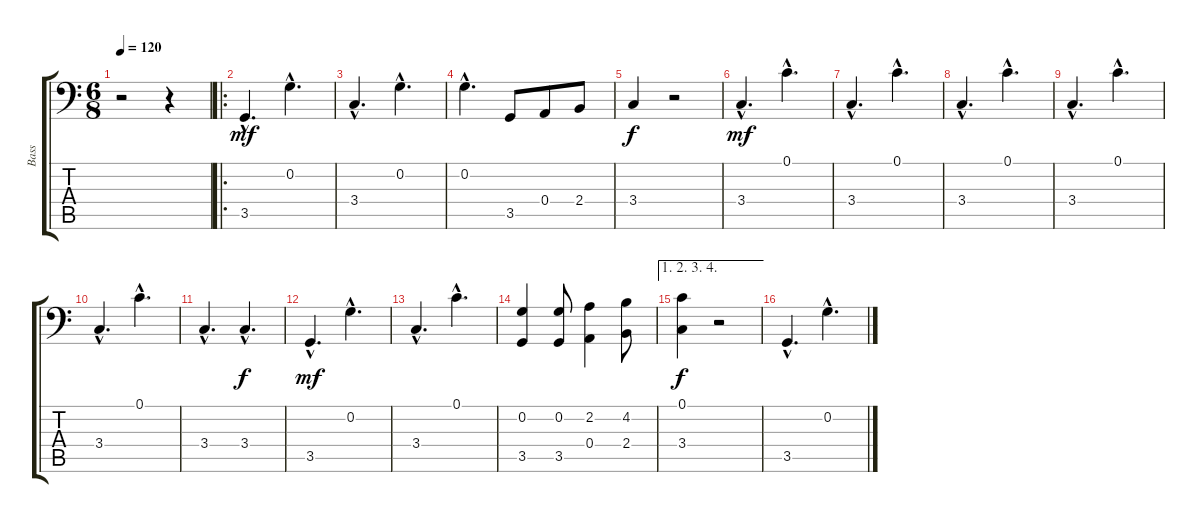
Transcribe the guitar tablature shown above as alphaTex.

\track ("Bass" "Bass") {instrument acousticbass}
\staff {score tabs}
\tuning (C3 G2 D2 A1 E1 B0) {hide}
\ts (6 8)
\tempo 120
\clef f4
\ks c
r.2{dy mf instrument acousticbass} r.4 |
\ro
3.5{hac}.4{d} 0.2{hac}.4{d} |
3.4{hac}.4{d} 0.2{hac}.4{d} |
0.2{hac}.4{d} 3.5.8 0.4.8 2.4.8 |
3.4.4{dy f} r.2 |
3.4{hac}.4{d dy mf} 0.1{hac}.4{d} |
3.4{hac}.4{d} 0.1{hac}.4{d} |
3.4{hac}.4{d} 0.1{hac}.4{d} |
3.4{hac}.4{d} 0.1{hac}.4{d} |
3.4{hac}.4{d} 0.1{hac}.4{d} |
3.4{hac}.4{d} 3.4{hac}.4{d dy f} |
3.5{hac}.4{d dy mf} 0.2{hac}.4{d} |
3.4{hac}.4{d} 0.1{hac}.4{d} |
(0.2 3.5).4 (0.2 3.5).8 (2.2 0.4).4 (4.2 2.4).8 |
\ae (1 2 3 4)
(0.1 3.4).4{dy f} r.2 |
3.5{hac}.4{d} 0.2{hac}.4{d}
